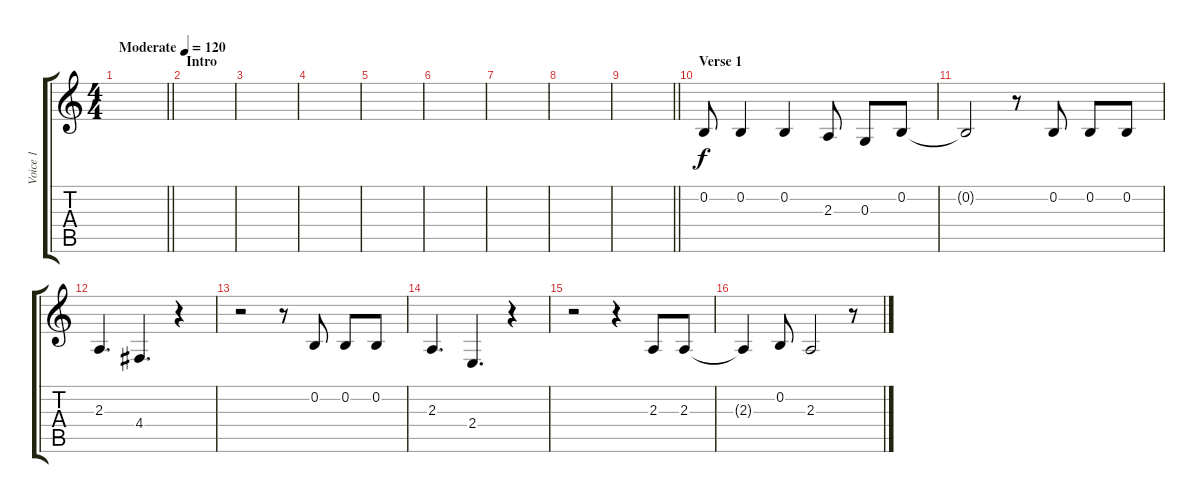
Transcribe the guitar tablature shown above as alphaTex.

\track ("Voice 1" "Voice 1") {instrument fx4atmosphere}
\staff {score tabs}
\tuning (E4 B3 G3 D3 A2 E2) {hide}
\ts (4 4)
\tempo (120 "Moderate")
\clef g2
\barLineRight lightlight
\ks c
|
\section ("" "Intro")
|
|
|
|
|
|
|
\barLineRight lightlight
|
\section ("" "Verse 1")
0.2.8 0.2.4 0.2.4 2.3.8 0.3.8 0.2.8 |
0.2{t}.2 r.8 0.2.8 0.2.8 0.2.8 |
2.3.4{d} 4.4.4{d} r.4 |
r.2 r.8 0.2.8 0.2.8 0.2.8 |
2.3.4{d} 2.4.4{d} r.4 |
r.2 r.4 2.3.8 2.3.8 |
2.3{t}.4 0.2.8 2.3.2 r.8
